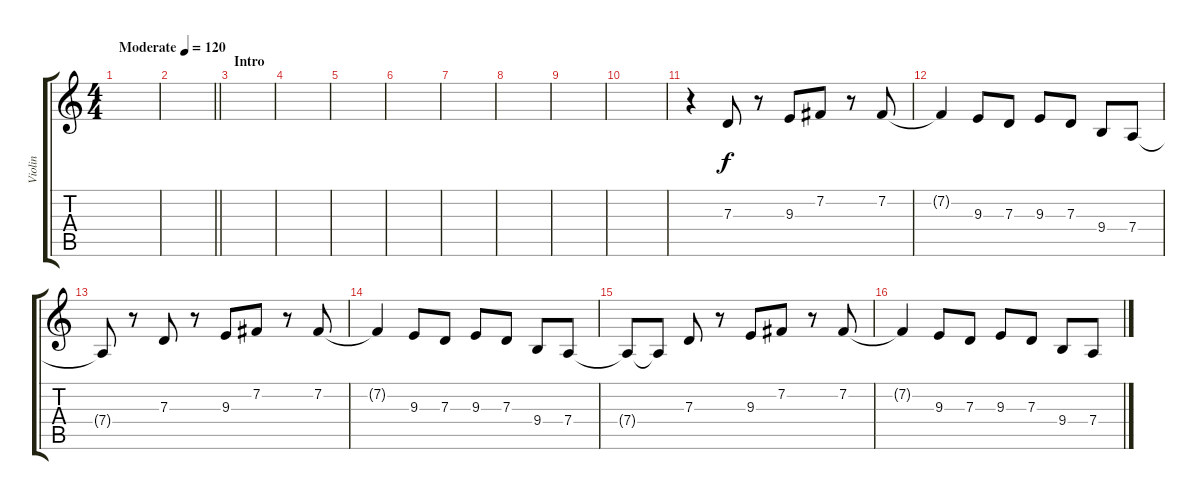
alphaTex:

\track ("Violin" "Violin") {instrument violin}
\staff {score tabs}
\tuning (E4 B3 G3 D3 A2 E2) {hide}
\ts (4 4)
\tempo (120 "Moderate")
\clef g2
\ks c
|
\barLineRight lightlight
|
\section ("" "Intro")
|
|
|
|
|
|
|
|
r.4 7.3.8 r.8 9.3.8 7.2.8 r.8 7.2.8 |
7.2{t}.4 9.3.8 7.3.8 9.3.8 7.3.8 9.4.8 7.4.8 |
7.4{t}.8 r.8 7.3.8 r.8 9.3.8 7.2.8 r.8 7.2.8 |
7.2{t}.4 9.3.8 7.3.8 9.3.8 7.3.8 9.4.8 7.4.8 |
7.4{t}.8 7.4{t}.8 7.3.8 r.8 9.3.8 7.2.8 r.8 7.2.8 |
7.2{t}.4 9.3.8 7.3.8 9.3.8 7.3.8 9.4.8 7.4.8
